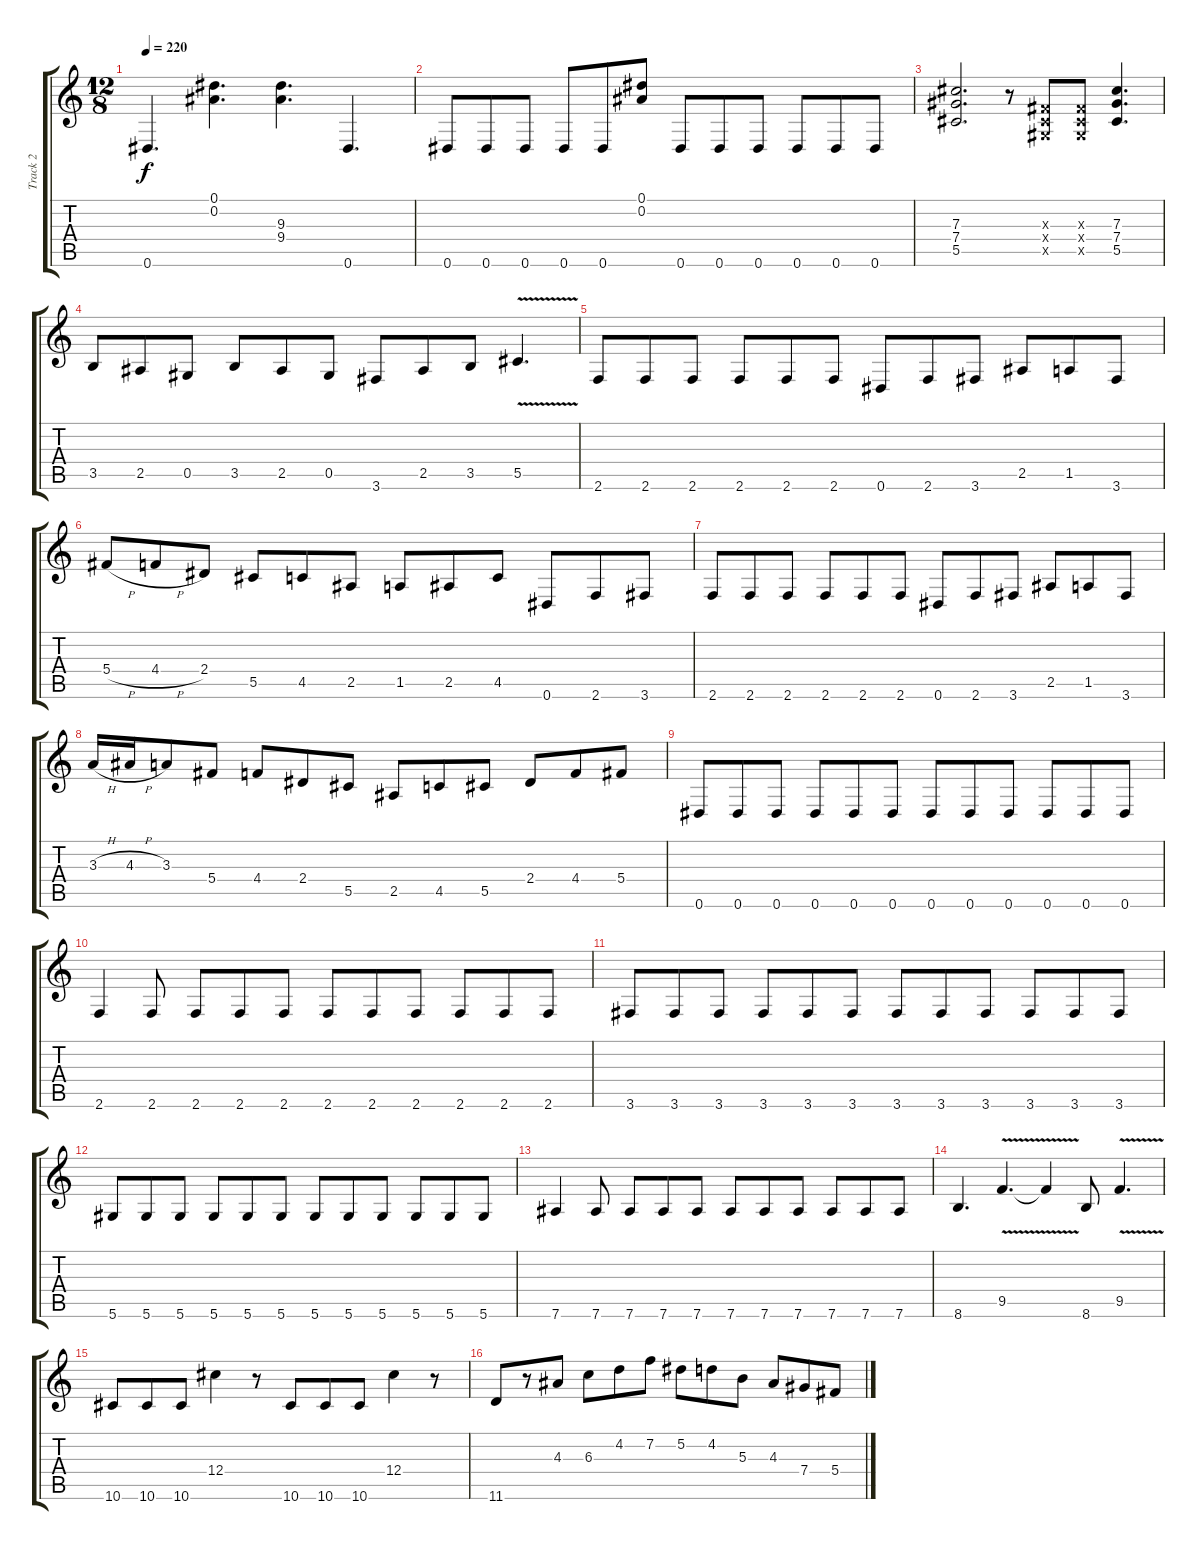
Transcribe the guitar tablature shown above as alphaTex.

\track ("Track 2" "Track 2") {instrument acousticguitarsteel}
\staff {score tabs}
\tuning (Eb4 Bb3 Gb3 Db3 Ab2 Eb2) {hide}
\ts (12 8)
\tempo 220
\clef g2
\ks c
0.6.4{d dy f} (0.1 0.2).4{d} (9.3 9.4).4{d} 0.6.4{d} |
0.6.8 0.6.8 0.6.8 0.6.8 0.6.8 (0.1 0.2).8 0.6.8 0.6.8 0.6.8 0.6.8 0.6.8 0.6.8 |
(7.3 7.4 5.5).2{d} r.8 (0.3{x} 0.4{x} 0.5{x}).8 (0.3{x} 0.4{x} 0.5{x}).8 (7.3 7.4 5.5).4{d} |
3.5.8 2.5.8 0.5.8 3.5.8 2.5.8 0.5.8 3.6.8 2.5.8 3.5.8 5.5{v}.4{d} |
2.6.8 2.6.8 2.6.8 2.6.8 2.6.8 2.6.8 0.6.8 2.6.8 3.6.8 2.5.8 1.5.8 3.6.8 |
5.4{h}.8 4.4{h}.8 2.4.8 5.5.8 4.5.8 2.5.8 1.5.8 2.5.8 4.5.8 0.6.8 2.6.8 3.6.8 |
2.6.8 2.6.8 2.6.8 2.6.8 2.6.8 2.6.8 0.6.8 2.6.8 3.6.8 2.5.8 1.5.8 3.6.8 |
3.3{h}.16 4.3{h}.16 3.3.8 5.4.8 4.4.8 2.4.8 5.5.8 2.5.8 4.5.8 5.5.8 2.4.8 4.4.8 5.4.8 |
0.6.8 0.6.8 0.6.8 0.6.8 0.6.8 0.6.8 0.6.8 0.6.8 0.6.8 0.6.8 0.6.8 0.6.8 |
2.6.4 2.6.8 2.6.8 2.6.8 2.6.8 2.6.8 2.6.8 2.6.8 2.6.8 2.6.8 2.6.8 |
3.6.8 3.6.8 3.6.8 3.6.8 3.6.8 3.6.8 3.6.8 3.6.8 3.6.8 3.6.8 3.6.8 3.6.8 |
5.6.8 5.6.8 5.6.8 5.6.8 5.6.8 5.6.8 5.6.8 5.6.8 5.6.8 5.6.8 5.6.8 5.6.8 |
7.6.4 7.6.8 7.6.8 7.6.8 7.6.8 7.6.8 7.6.8 7.6.8 7.6.8 7.6.8 7.6.8 |
8.6.4{d} 9.5{v}.4{d} 9.5{t}.4 8.6.8 9.5{v}.4{d} |
10.6.8 10.6.8 10.6.8 12.4.4 r.8 10.6.8 10.6.8 10.6.8 12.4.4 r.8 |
11.6.8 r.8 4.3.8 6.3.8 4.2.8 7.2.8 5.2.8 4.2.8 5.3.8 4.3.8 7.4.8 5.4.8
